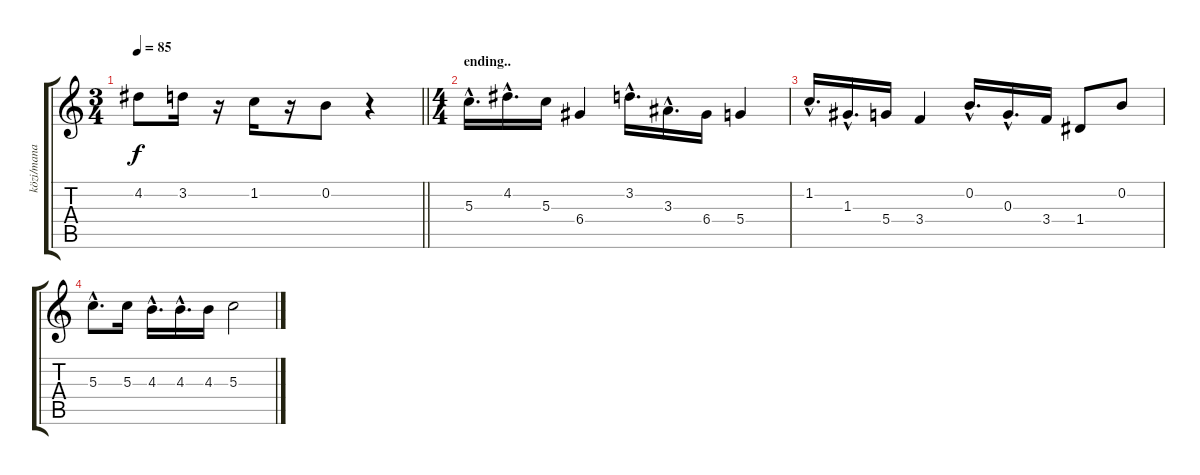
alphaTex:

\track ("közi/mana" "közi/mana") {instrument distortionguitar}
\staff {score tabs}
\tuning (E4 B3 G3 D3 A2 E2) {hide}
\ts (3 4)
\tempo 85
\clef g2
\barLineRight lightlight
\ks c
4.2.8{dy f} 3.2.16 r.16 1.2.16 r.16 0.2.8 r.4 |
\ts (4 4)
\section ("" "ending..")
5.3{hac}.16{d balance 16} 4.2{hac}.16{d} 5.3.16 6.4.4 3.2{hac}.16{d} 3.3{hac}.16{d} 6.4.16 5.4.4 |
1.2{hac}.16{d} 1.3{hac}.16{d} 5.4.16 3.4.4 0.2{hac}.16{d} 0.3{hac}.16{d} 3.4.16 1.4.8 0.2.8 |
5.3{hac}.8{d} 5.3.16 4.3{hac}.16{d} 4.3{hac}.16{d} 4.3.16 5.3.2
